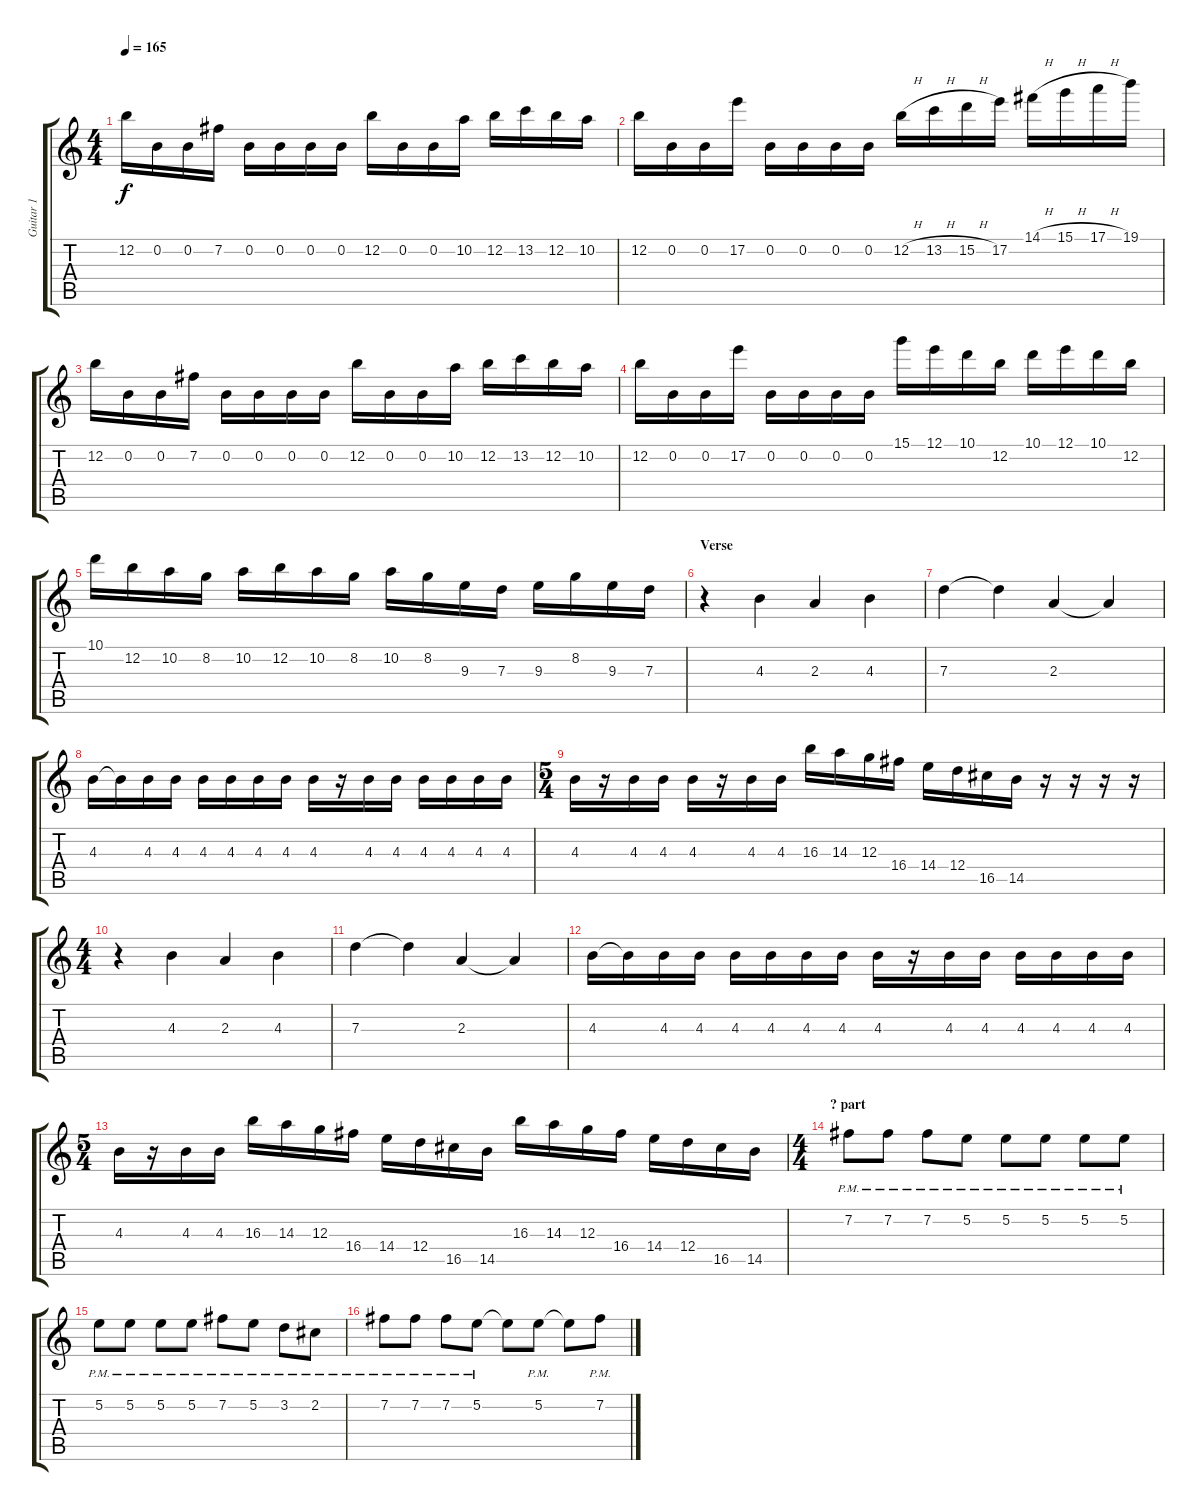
\track ("Guitar 1" "Guitar 1") {instrument distortionguitar}
\staff {score tabs}
\tuning (E4 B3 G3 D3 A2 E2) {hide}
\ts (4 4)
\tempo 165
\clef g2
\ks c
12.2.16{dy f} 0.2.16 0.2.16 7.2.16 0.2.16 0.2.16 0.2.16 0.2.16 12.2.16 0.2.16 0.2.16 10.2.16 12.2.16 13.2.16 12.2.16 10.2.16 |
12.2.16 0.2.16 0.2.16 17.2.16 0.2.16 0.2.16 0.2.16 0.2.16 12.2{h}.16 13.2{h}.16 15.2{h}.16 17.2.16 14.1{h}.16 15.1{h}.16 17.1{h}.16 19.1.16 |
12.2.16 0.2.16 0.2.16 7.2.16 0.2.16 0.2.16 0.2.16 0.2.16 12.2.16 0.2.16 0.2.16 10.2.16 12.2.16 13.2.16 12.2.16 10.2.16 |
12.2.16 0.2.16 0.2.16 17.2.16 0.2.16 0.2.16 0.2.16 0.2.16 15.1.16 12.1.16 10.1.16 12.2.16 10.1.16 12.1.16 10.1.16 12.2.16 |
10.1.16 12.2.16 10.2.16 8.2.16 10.2.16 12.2.16 10.2.16 8.2.16 10.2.16 8.2.16 9.3.16 7.3.16 9.3.16 8.2.16 9.3.16 7.3.16 |
\section ("" "Verse")
r.4{balance 11} 4.3.4 2.3.4 4.3.4 |
7.3.4 7.3{t}.4 2.3.4 2.3{t}.4 |
4.3.16 4.3{t}.16 4.3.16 4.3.16 4.3.16 4.3.16 4.3.16 4.3.16 4.3.16 r.16 4.3.16 4.3.16 4.3.16 4.3.16 4.3.16 4.3.16 |
\ts (5 4)
4.3.16 r.16 4.3.16 4.3.16 4.3.16 r.16 4.3.16 4.3.16 16.3.16 14.3.16 12.3.16 16.4.16 14.4.16 12.4.16 16.5.16 14.5.16 r.16 r.16 r.16 r.16 |
\ts (4 4)
r.4 4.3.4 2.3.4 4.3.4 |
7.3.4 7.3{t}.4 2.3.4 2.3{t}.4 |
4.3.16 4.3{t}.16 4.3.16 4.3.16 4.3.16 4.3.16 4.3.16 4.3.16 4.3.16 r.16 4.3.16 4.3.16 4.3.16 4.3.16 4.3.16 4.3.16 |
\ts (5 4)
4.3.16 r.16 4.3.16 4.3.16 16.3.16 14.3.16 12.3.16 16.4.16 14.4.16 12.4.16 16.5.16 14.5.16 16.3.16 14.3.16 12.3.16 16.4.16 14.4.16 12.4.16 16.5.16 14.5.16 |
\ts (4 4)
\section ("" "? part")
7.2{pm}.8{volume 10} 7.2{pm}.8 7.2{pm}.8 5.2{pm}.8 5.2{pm}.8 5.2{pm}.8 5.2{pm}.8 5.2{pm}.8 |
5.2{pm}.8 5.2{pm}.8 5.2{pm}.8 5.2{pm}.8 7.2{pm}.8 5.2{pm}.8 3.2{pm}.8 2.2{pm}.8 |
7.2{pm}.8 7.2{pm}.8 7.2{pm}.8 5.2{pm}.8 5.2{t}.8 5.2{pm}.8 5.2{t}.8 7.2{pm}.8
